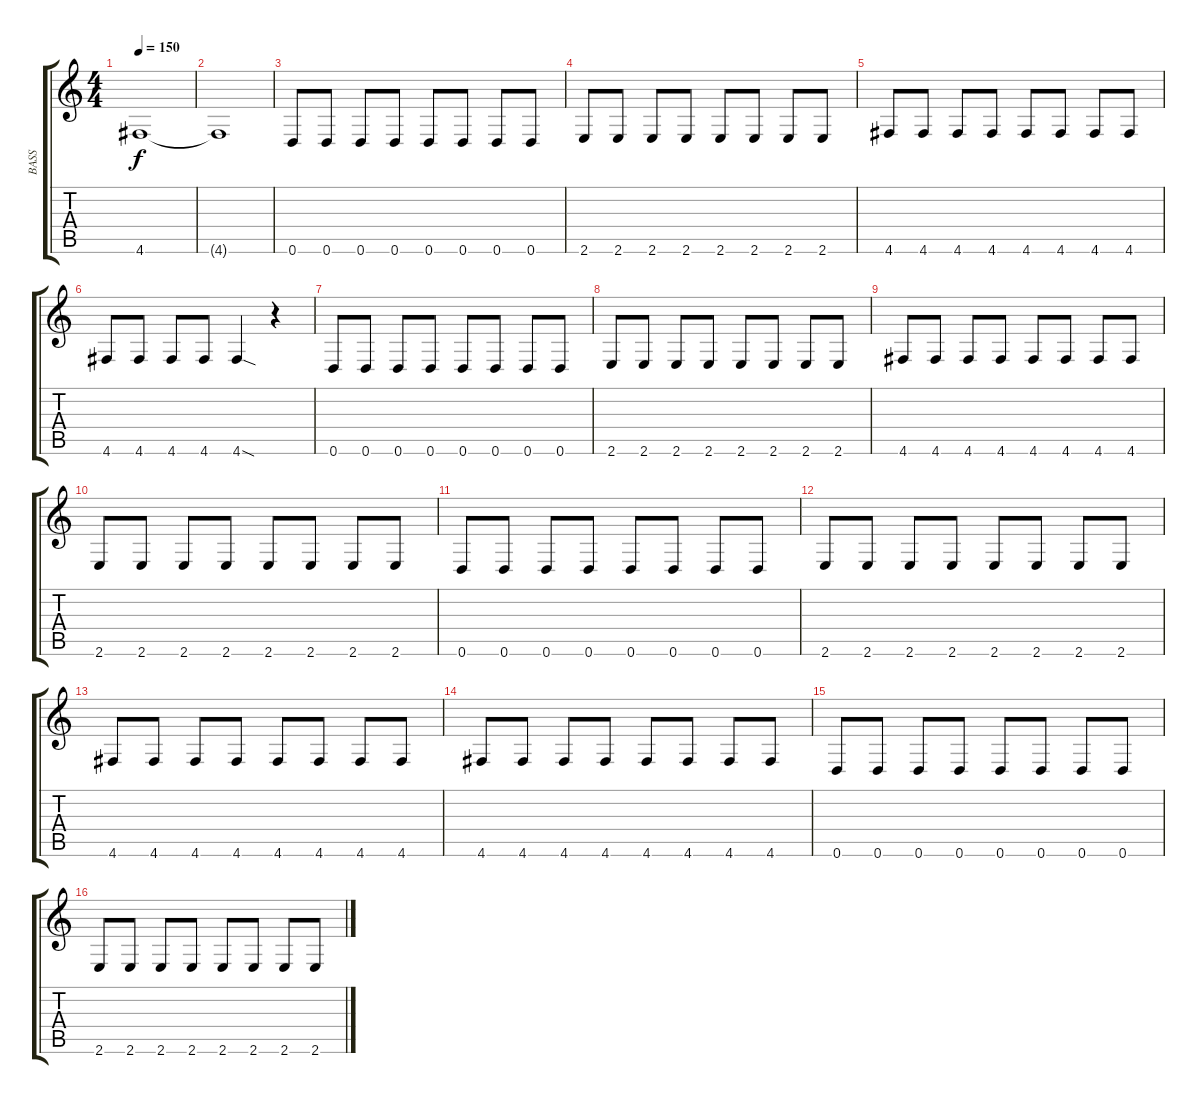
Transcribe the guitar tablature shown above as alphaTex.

\track ("BASS" "BASS") {instrument electricbasspick}
\staff {score tabs}
\tuning (E4 B3 G3 D3 A2 D2) {hide}
\ts (4 4)
\tempo 150
\clef g2
\ks c
4.6.1{dy f} |
4.6{t}.1 |
0.6.8 0.6.8 0.6.8 0.6.8 0.6.8 0.6.8 0.6.8 0.6.8 |
2.6.8 2.6.8 2.6.8 2.6.8 2.6.8 2.6.8 2.6.8 2.6.8 |
4.6.8 4.6.8 4.6.8 4.6.8 4.6.8 4.6.8 4.6.8 4.6.8 |
4.6.8 4.6.8 4.6.8 4.6.8 4.6{sod}.4 r.4 |
0.6.8 0.6.8 0.6.8 0.6.8 0.6.8 0.6.8 0.6.8 0.6.8 |
2.6.8 2.6.8 2.6.8 2.6.8 2.6.8 2.6.8 2.6.8 2.6.8 |
4.6.8 4.6.8 4.6.8 4.6.8 4.6.8 4.6.8 4.6.8 4.6.8 |
2.6.8 2.6.8 2.6.8 2.6.8 2.6.8 2.6.8 2.6.8 2.6.8 |
0.6.8 0.6.8 0.6.8 0.6.8 0.6.8 0.6.8 0.6.8 0.6.8 |
2.6.8 2.6.8 2.6.8 2.6.8 2.6.8 2.6.8 2.6.8 2.6.8 |
4.6.8 4.6.8 4.6.8 4.6.8 4.6.8 4.6.8 4.6.8 4.6.8 |
4.6.8 4.6.8 4.6.8 4.6.8 4.6.8 4.6.8 4.6.8 4.6.8 |
0.6.8 0.6.8 0.6.8 0.6.8 0.6.8 0.6.8 0.6.8 0.6.8 |
2.6.8 2.6.8 2.6.8 2.6.8 2.6.8 2.6.8 2.6.8 2.6.8
